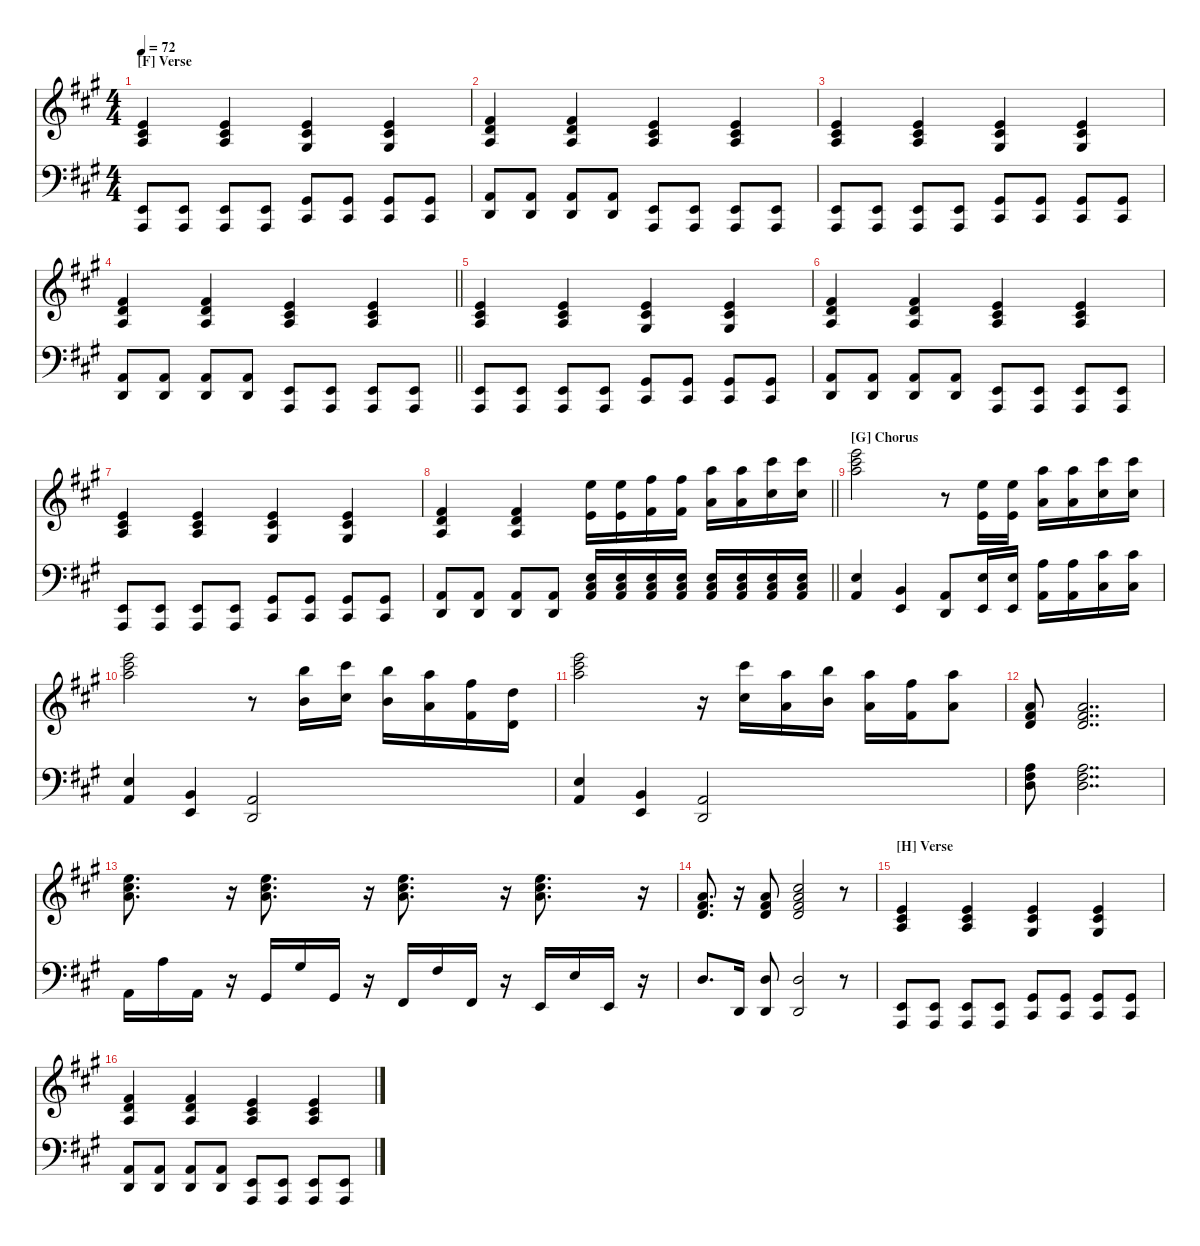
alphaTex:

\hideDynamics
\bracketExtendMode nobrackets
\singleTrackTrackNamePolicy hidden
\multiTrackTrackNamePolicy hidden
\otherSystemsTrackNameOrientation horizontal
\track ("Acoustic Piano" "A-Piano") {instrument acousticgrandpiano}
\staff {score}
\tuning (E4 B3 G3 D3 A2 E2)
\ts (4 4)
\section ("F" "Verse")
\tempo 72
\clef g2
\ks a
(2.3{acc forcenatural} 2.2{acc #} 0.1{acc forcenatural}).4{dy mf beam Up} (2.3{acc forcenatural} 2.2{acc #} 0.1{acc forcenatural}).4{beam Up} (1.3{acc #} 2.2{acc #} 0.1{acc forcenatural}).4{beam Up} (1.3{acc #} 2.2{acc #} 0.1{acc forcenatural}).4{beam Up} |
(2.3{acc forcenatural} 3.2{acc forcenatural} 2.1{acc #}).4{beam Up} (2.3{acc forcenatural} 3.2{acc forcenatural} 2.1{acc #}).4{beam Up} (2.3{acc forcenatural} 2.2{acc #} 0.1{acc forcenatural}).4{beam Up} (2.3{acc forcenatural} 2.2{acc #} 0.1{acc forcenatural}).4{beam Up} |
(2.3{acc forcenatural} 2.2{acc #} 0.1{acc forcenatural}).4{beam Up} (2.3{acc forcenatural} 2.2{acc #} 0.1{acc forcenatural}).4{beam Up} (1.3{acc #} 2.2{acc #} 0.1{acc forcenatural}).4{beam Up} (1.3{acc #} 2.2{acc #} 0.1{acc forcenatural}).4{beam Up} |
\barLineRight lightlight
(2.3{acc forcenatural} 3.2{acc forcenatural} 2.1{acc #}).4{beam Up} (2.3{acc forcenatural} 3.2{acc forcenatural} 2.1{acc #}).4{beam Up} (2.3{acc forcenatural} 2.2{acc #} 0.1{acc forcenatural}).4{beam Up} (2.3{acc forcenatural} 2.2{acc #} 0.1{acc forcenatural}).4{beam Up} |
(2.3{acc forcenatural} 2.2{acc #} 0.1{acc forcenatural}).4{beam Up} (2.3{acc forcenatural} 2.2{acc #} 0.1{acc forcenatural}).4{beam Up} (1.3{acc #} 2.2{acc #} 0.1{acc forcenatural}).4{beam Up} (1.3{acc #} 2.2{acc #} 0.1{acc forcenatural}).4{beam Up} |
(2.3{acc forcenatural} 3.2{acc forcenatural} 2.1{acc #}).4{beam Up} (2.3{acc forcenatural} 3.2{acc forcenatural} 2.1{acc #}).4{beam Up} (2.3{acc forcenatural} 2.2{acc #} 0.1{acc forcenatural}).4{beam Up} (2.3{acc forcenatural} 2.2{acc #} 0.1{acc forcenatural}).4{beam Up} |
(2.3{acc forcenatural} 2.2{acc #} 0.1{acc forcenatural}).4{beam Up} (2.3{acc forcenatural} 2.2{acc #} 0.1{acc forcenatural}).4{beam Up} (1.3{acc #} 2.2{acc #} 0.1{acc forcenatural}).4{beam Up} (1.3{acc #} 2.2{acc #} 0.1{acc forcenatural}).4{beam Up} |
\barLineRight lightlight
(7.4{acc forcenatural} 7.3{acc forcenatural} 7.2{acc #}).4{beam Up} (7.4{acc forcenatural} 7.3{acc forcenatural} 7.2{acc #}).4{beam Up} (9.3{acc forcenatural} 12.1{acc forcenatural}).16{beam Down} (12.1{acc forcenatural} 9.3{acc forcenatural}).16{beam Down} (11.3{acc #} 14.1{acc #}).16{beam Down} (14.1{acc #} 11.3{acc #}).16{beam Down} (14.3{acc forcenatural} 17.1{acc forcenatural}).16{beam Down} (14.3{acc forcenatural} 17.1{acc forcenatural}).16{beam Down} (18.3{acc #} 21.1{acc #}).16{beam Down} (23.4{acc #} 26.2{acc #}).16{beam Down} |
\section ("G" "Chorus")
(26.2{acc #} 24.1{acc forcenatural} 26.3{acc forcenatural}).2{beam Down} r.8{beam Down} (12.1{acc forcenatural} 9.3{acc forcenatural}).16{beam Up} (12.1{acc forcenatural} 9.3{acc forcenatural}).16{beam Up} (14.3{acc forcenatural} 17.1{acc forcenatural}).16{beam Down} (17.1{acc forcenatural} 14.3{acc forcenatural}).16{beam Down} (18.3{acc #} 21.1{acc #}).16{beam Down} (26.2{acc #} 23.4{acc #}).16{beam Down} |
(26.2{acc #} 24.1{acc forcenatural} 26.3{acc forcenatural}).2{beam Down} r.8{beam Down} (21.4{acc forcenatural} 19.1{acc forcenatural}).16{beam Down} (23.4{acc #} 21.1{acc #}).16{beam Down} (21.4{acc forcenatural} 19.1{acc forcenatural}).16{beam Down} (19.4{acc forcenatural} 17.1{acc forcenatural}).16{beam Down} (16.4{acc #} 14.1{acc #}).16{beam Down} (12.4{acc forcenatural} 10.1{acc forcenatural}).16{beam Down} |
(26.2{acc #} 24.1{acc forcenatural} 26.3{acc forcenatural}).2{beam Down} r.16{beam Down} (18.3{acc #} 21.1{acc #}).16{beam Down} (14.3{acc forcenatural} 17.1{acc forcenatural}).16{beam Down} (16.3{acc forcenatural} 19.1{acc forcenatural}).16{beam Down} (14.3{acc forcenatural} 17.1{acc forcenatural}).16{beam Down} (11.3{acc #} 14.1{acc #}).16{beam Down} (14.3{acc forcenatural} 17.1{acc forcenatural}).8{beam Down} |
(7.3{acc forcenatural} 5.1{acc forcenatural} 7.2{acc #}).8{beam Up} (7.3{acc forcenatural} 5.1{acc forcenatural} 7.2{acc #}).2{dd beam Up} |
(14.3{acc forcenatural} 14.2{acc #} 12.1{acc forcenatural}).8{d beam Down} r.16{beam Down} (14.3{acc forcenatural} 14.2{acc #} 12.1{acc forcenatural}).8{d beam Down} r.16{beam Down} (14.3{acc forcenatural} 14.2{acc #} 12.1{acc forcenatural}).8{d beam Down} r.16{beam Down} (14.3{acc forcenatural} 14.2{acc #} 12.1{acc forcenatural}).8{d beam Down} r.16{beam Down} |
(7.3{acc forcenatural} 7.2{acc #} 5.1{acc forcenatural}).8{d beam Up} r.16{beam Up} (12.4{acc forcenatural} 11.3{acc #} 10.2{acc forcenatural}).8{beam Up} (12.4{acc forcenatural} 11.3{acc #} 10.2{acc forcenatural} 9.1{acc #}).2{beam Up} r.8{beam Up} |
\section ("H" "Verse")
(2.3{acc forcenatural} 2.2{acc #} 0.1{acc forcenatural}).4{beam Up} (2.3{acc forcenatural} 2.2{acc #} 0.1{acc forcenatural}).4{beam Up} (1.3{acc #} 2.2{acc #} 0.1{acc forcenatural}).4{beam Up} (1.3{acc #} 2.2{acc #} 0.1{acc forcenatural}).4{beam Up} |
(2.3{acc forcenatural} 3.2{acc forcenatural} 2.1{acc #}).4{beam Up} (2.3{acc forcenatural} 3.2{acc forcenatural} 2.1{acc #}).4{beam Up} (2.3{acc forcenatural} 2.2{acc #} 0.1{acc forcenatural}).4{beam Up} (2.3{acc forcenatural} 2.2{acc #} 0.1{acc forcenatural}).4{beam Up}
\staff {score}
\tuning (E4 B3 G3 D3 A2 E2)
\clef f4
\ottava regular
\simile none
\ks a
(-12.5{acc forcenatural} 0.6{acc forcenatural}).8{dy mf beam Up} (-12.5{acc forcenatural} 0.6{acc forcenatural}).8{beam Up} (-12.5{acc forcenatural} 0.6{acc forcenatural}).8{beam Up} (-12.5{acc forcenatural} 0.6{acc forcenatural}).8{beam Up} (-8.5{acc #} 4.6{acc #}).8{beam Up} (-8.5{acc #} 4.6{acc #}).8{beam Up} (-8.5{acc #} 4.6{acc #}).8{beam Up} (-8.5{acc #} 4.6{acc #}).8{beam Up} |
(-2.6{acc forcenatural} 0.5{acc forcenatural}).8{beam Up} (-2.6{acc forcenatural} 0.5{acc forcenatural}).8{beam Up} (-2.6{acc forcenatural} 0.5{acc forcenatural}).8{beam Up} (-2.6{acc forcenatural} 0.5{acc forcenatural}).8{beam Up} (-12.5{acc forcenatural} 0.6{acc forcenatural}).8{beam Up} (-12.5{acc forcenatural} 0.6{acc forcenatural}).8{beam Up} (-12.5{acc forcenatural} 0.6{acc forcenatural}).8{beam Up} (-12.5{acc forcenatural} 0.6{acc forcenatural}).8{beam Up} |
(-12.5{acc forcenatural} 0.6{acc forcenatural}).8{beam Up} (-12.5{acc forcenatural} 0.6{acc forcenatural}).8{beam Up} (-12.5{acc forcenatural} 0.6{acc forcenatural}).8{beam Up} (-12.5{acc forcenatural} 0.6{acc forcenatural}).8{beam Up} (-8.5{acc #} 4.6{acc #}).8{beam Up} (-8.5{acc #} 4.6{acc #}).8{beam Up} (-8.5{acc #} 4.6{acc #}).8{beam Up} (-8.5{acc #} 4.6{acc #}).8{beam Up} |
\barLineRight lightlight
(-2.6{acc forcenatural} 0.5{acc forcenatural}).8{beam Up} (-2.6{acc forcenatural} 0.5{acc forcenatural}).8{beam Up} (-2.6{acc forcenatural} 0.5{acc forcenatural}).8{beam Up} (-2.6{acc forcenatural} 0.5{acc forcenatural}).8{beam Up} (-12.5{acc forcenatural} 0.6{acc forcenatural}).8{beam Up} (-12.5{acc forcenatural} 0.6{acc forcenatural}).8{beam Up} (-12.5{acc forcenatural} 0.6{acc forcenatural}).8{beam Up} (-12.5{acc forcenatural} 0.6{acc forcenatural}).8{beam Up} |
(-12.5{acc forcenatural} 0.6{acc forcenatural}).8{beam Up} (-12.5{acc forcenatural} 0.6{acc forcenatural}).8{beam Up} (-12.5{acc forcenatural} 0.6{acc forcenatural}).8{beam Up} (-12.5{acc forcenatural} 0.6{acc forcenatural}).8{beam Up} (-8.5{acc #} 4.6{acc #}).8{beam Up} (-8.5{acc #} 4.6{acc #}).8{beam Up} (-8.5{acc #} 4.6{acc #}).8{beam Up} (-8.5{acc #} 4.6{acc #}).8{beam Up} |
(-2.6{acc forcenatural} 0.5{acc forcenatural}).8{beam Up} (-2.6{acc forcenatural} 0.5{acc forcenatural}).8{beam Up} (-2.6{acc forcenatural} 0.5{acc forcenatural}).8{beam Up} (-2.6{acc forcenatural} 0.5{acc forcenatural}).8{beam Up} (-12.5{acc forcenatural} 0.6{acc forcenatural}).8{beam Up} (-12.5{acc forcenatural} 0.6{acc forcenatural}).8{beam Up} (-12.5{acc forcenatural} 0.6{acc forcenatural}).8{beam Up} (-12.5{acc forcenatural} 0.6{acc forcenatural}).8{beam Up} |
(-12.5{acc forcenatural} 0.6{acc forcenatural}).8{beam Up} (-12.5{acc forcenatural} 0.6{acc forcenatural}).8{beam Up} (-12.5{acc forcenatural} 0.6{acc forcenatural}).8{beam Up} (-12.5{acc forcenatural} 0.6{acc forcenatural}).8{beam Up} (-8.5{acc #} 4.6{acc #}).8{beam Up} (-8.5{acc #} 4.6{acc #}).8{beam Up} (-8.5{acc #} 4.6{acc #}).8{beam Up} (-8.5{acc #} 4.6{acc #}).8{beam Up} |
\barLineRight lightlight
(-2.6{acc forcenatural} 0.5{acc forcenatural}).8{beam Up} (-2.6{acc forcenatural} 0.5{acc forcenatural}).8{beam Up} (-2.6{acc forcenatural} 0.5{acc forcenatural}).8{beam Up} (-2.6{acc forcenatural} 0.5{acc forcenatural}).8{beam Up} (5.6{acc forcenatural} 4.5{acc #} 2.4{acc forcenatural}).16{beam Up} (5.6{acc forcenatural} 4.5{acc #} 2.4{acc forcenatural}).16{beam Up} (5.6{acc forcenatural} 4.5{acc #} 2.4{acc forcenatural}).16{beam Up} (5.6{acc forcenatural} 4.5{acc #} 2.4{acc forcenatural}).16{beam Up} (5.6{acc forcenatural} 4.5{acc #} 2.4{acc forcenatural}).16{beam Up} (5.6{acc forcenatural} 4.5{acc #} 2.4{acc forcenatural}).16{beam Up} (5.6{acc forcenatural} 4.5{acc #} 2.4{acc forcenatural}).16{beam Up} (5.6{acc forcenatural} 4.5{acc #} 2.4{acc forcenatural}).16{beam Up} |
(0.5{acc forcenatural} 2.4{acc forcenatural}).4{beam Up} (0.6{acc forcenatural} 2.5{acc forcenatural}).4{beam Up} (0.5{acc forcenatural} -2.6{acc forcenatural}).8{beam Up} (0.6{acc forcenatural} 2.4{acc forcenatural}).16{beam Up} (2.4{acc forcenatural} 0.6{acc forcenatural}).16{beam Up} (0.5{acc forcenatural} 2.3{acc forcenatural}).16{beam Down} (2.3{acc forcenatural} 0.5{acc forcenatural}).16{beam Down} (4.5{acc #} 6.3{acc #}).16{beam Down} (4.5{acc #} 6.3{acc #}).16{beam Down} |
(0.5{acc forcenatural} 2.4{acc forcenatural}).4{beam Up} (0.6{acc forcenatural} 2.5{acc forcenatural}).4{beam Up} (0.5{acc forcenatural} -2.6{acc forcenatural}).2{beam Up} |
(0.5{acc forcenatural} 2.4{acc forcenatural}).4{beam Up} (0.6{acc forcenatural} 2.5{acc forcenatural}).4{beam Up} (0.5{acc forcenatural} -2.6{acc forcenatural}).2{beam Up} |
(2.3{acc forcenatural} 4.4{acc #} 5.5{acc forcenatural}).8{beam Down} (2.3{acc forcenatural} 4.4{acc #} 5.5{acc forcenatural}).2{dd beam Down} |
0.5{acc forcenatural}.16{beam Down} 2.3{acc forcenatural}.16{beam Down} 0.5{acc forcenatural}.16{beam Down} r.16{beam Down} 4.6{acc #}.16{beam Up} 6.4{acc #}.16{beam Up} 4.6{acc #}.16{beam Up} r.16{beam Up} 2.6{acc #}.16{beam Up} 4.4{acc #}.16{beam Up} 2.6{acc #}.16{beam Up} r.16{beam Up} 0.6{acc forcenatural}.16{beam Up} 2.4{acc forcenatural}.16{beam Up} 0.6{acc forcenatural}.16{beam Up} r.16{beam Up} |
0.4{acc forcenatural}.8{d beam Up} -2.6{acc forcenatural}.16{beam Up} (-2.6{acc forcenatural} 0.4{acc forcenatural}).8{beam Up} (-2.6{acc forcenatural} 0.4{acc forcenatural}).2{beam Up} r.8{beam Up} |
(-12.5{acc forcenatural} 0.6{acc forcenatural}).8{beam Up} (-12.5{acc forcenatural} 0.6{acc forcenatural}).8{beam Up} (-12.5{acc forcenatural} 0.6{acc forcenatural}).8{beam Up} (-12.5{acc forcenatural} 0.6{acc forcenatural}).8{beam Up} (-8.5{acc #} 4.6{acc #}).8{beam Up} (-8.5{acc #} 4.6{acc #}).8{beam Up} (-8.5{acc #} 4.6{acc #}).8{beam Up} (-8.5{acc #} 4.6{acc #}).8{beam Up} |
(-2.6{acc forcenatural} 0.5{acc forcenatural}).8{beam Up} (-2.6{acc forcenatural} 0.5{acc forcenatural}).8{beam Up} (-2.6{acc forcenatural} 0.5{acc forcenatural}).8{beam Up} (-2.6{acc forcenatural} 0.5{acc forcenatural}).8{beam Up} (-12.5{acc forcenatural} 0.6{acc forcenatural}).8{beam Up} (-12.5{acc forcenatural} 0.6{acc forcenatural}).8{beam Up} (-12.5{acc forcenatural} 0.6{acc forcenatural}).8{beam Up} (-12.5{acc forcenatural} 0.6{acc forcenatural}).8{beam Up}
